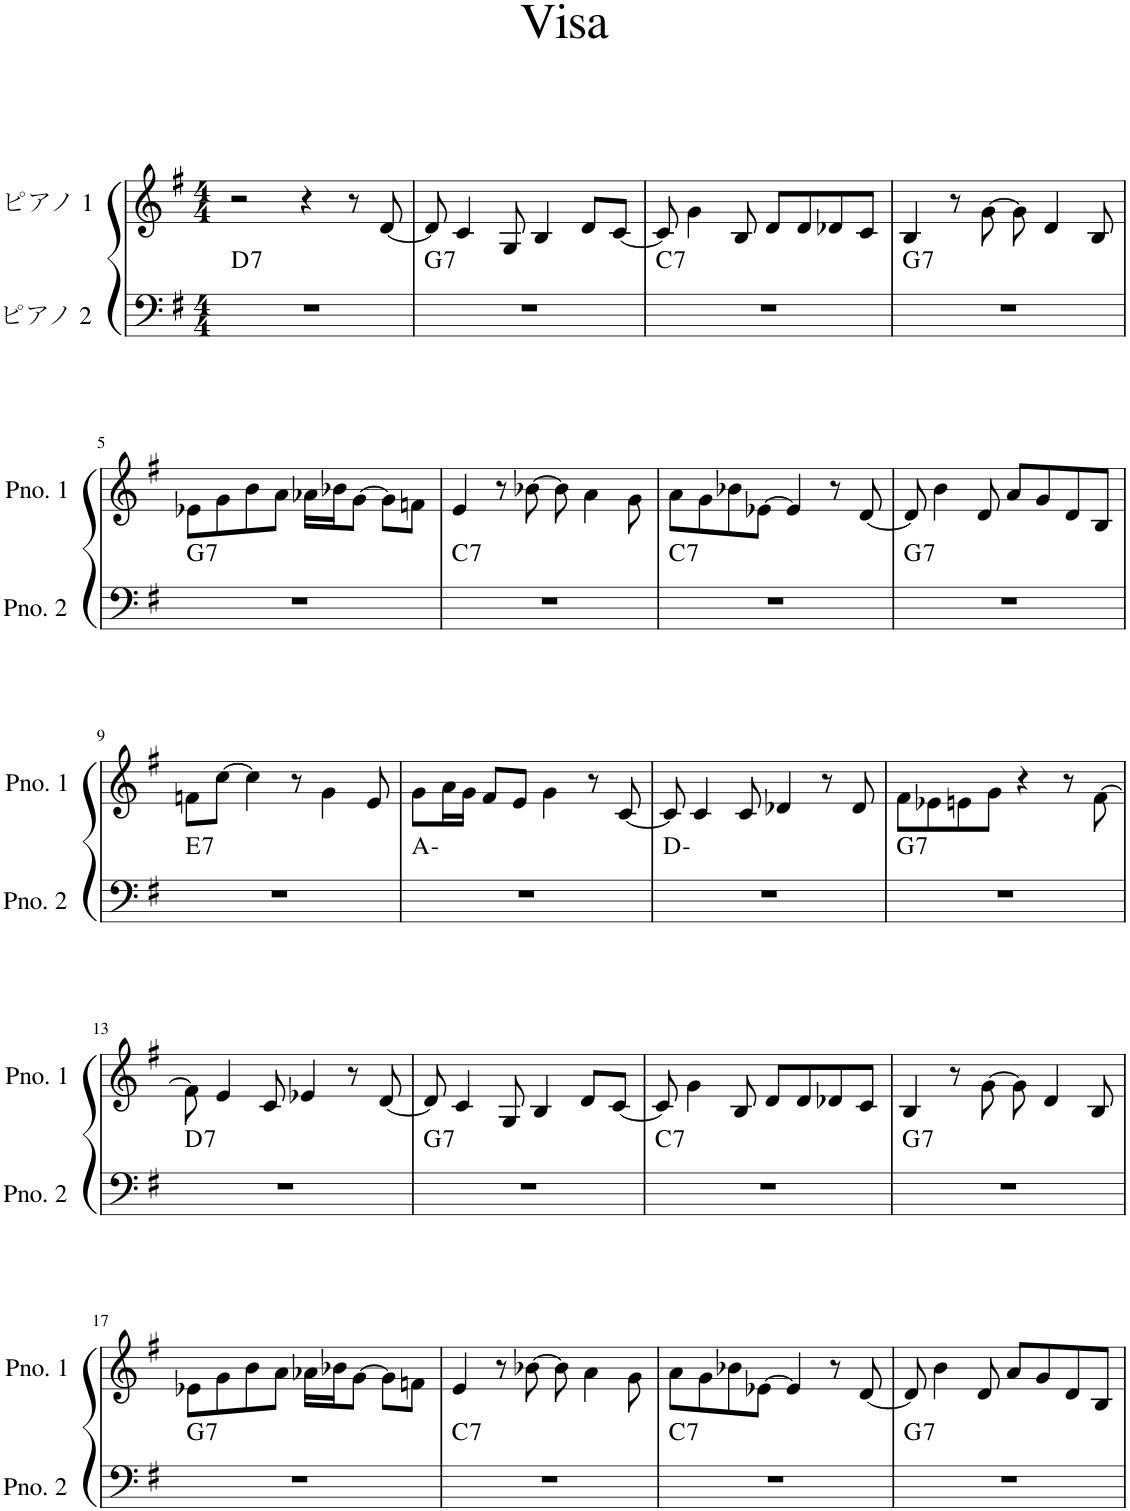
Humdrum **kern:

**kern	**harte	**kern
*part2	*part2	*part1
*staff2	*	*staff1
*I"ピアノ 2	*	*I"ピアノ 1
*clefF4	*	*clefG2
*k[f#]	*	*k[f#]
*M4/4	*	*M4/4
=1	=1	=1
!	!LO:H:kt=7	!
1r	D:7	2r
.	.	4r
.	.	8r
.	.	[8d/
=2	=2	=2
!	!LO:H:kt=7	!
1r	G:7	8d/]
.	.	4c/
.	.	8G/
.	.	4B/
.	.	8d/L
.	.	[8c/J
=3	=3	=3
!	!LO:H:kt=7	!
1r	C:7	8c/]
.	.	4g\
.	.	8B/
.	.	8d/L
.	.	8d/
.	.	8d-X/
.	.	8c/J
=4	=4	=4
!	!LO:H:kt=7	!
1r	G:7	4B/
.	.	8r
.	.	[8g\
.	.	8g\]
.	.	4d/
.	.	8B/
!!LO:LB:g=z
=5	=5	=5
!	!LO:H:kt=7	!
1r	G:7	8e-X\L
.	.	8g\
.	.	8b\
.	.	8a\J
.	.	16a-X\LL
.	.	16b-X\J
.	.	[8g\J
.	.	8g\L]
.	.	8fn\J
=6	=6	=6
!	!LO:H:kt=7	!
1r	C:7	4e/
.	.	8r
.	.	[8b-X\
.	.	8b-\]
.	.	4a\
.	.	8g\
=7	=7	=7
!	!LO:H:kt=7	!
1r	C:7	8a\L
.	.	8g\
.	.	8b-X\
.	.	[8e-X\J
.	.	4e-/]
.	.	8r
.	.	[8d/
=8	=8	=8
!	!LO:H:kt=7	!
1r	G:7	8d/]
.	.	4b\
.	.	8d/
.	.	8a/L
.	.	8g/
.	.	8d/
.	.	8B/J
!!LO:LB:g=z
=9	=9	=9
!	!LO:H:kt=7	!
1r	E:7	8fn\L
.	.	[8cc\J
.	.	4cc\]
.	.	8r
.	.	4g\
.	.	8e/
=10	=10	=10
1r	A:min	8g\L
.	.	16a\L
.	.	16g\JJ
.	.	8f#/L
.	.	8e/J
.	.	4g\
.	.	8r
.	.	[8c/
=11	=11	=11
1r	D:min	8c/]
.	.	4c/
.	.	8c/
.	.	4d-X/
.	.	8r
.	.	8d-/
=12	=12	=12
!	!LO:H:kt=7	!
1r	G:7	8f#\L
.	.	8e-X\
.	.	8en\
.	.	8g\J
.	.	4r
.	.	8r
.	.	[8f#\
!!LO:LB:g=z
=13	=13	=13
!	!LO:H:kt=7	!
1r	D:7	8f#\]
.	.	4e/
.	.	8c/
.	.	4e-X/
.	.	8r
.	.	[8d/
=14	=14	=14
!	!LO:H:kt=7	!
1r	G:7	8d/]
.	.	4c/
.	.	8G/
.	.	4B/
.	.	8d/L
.	.	[8c/J
=15	=15	=15
!	!LO:H:kt=7	!
1r	C:7	8c/]
.	.	4g\
.	.	8B/
.	.	8d/L
.	.	8d/
.	.	8d-X/
.	.	8c/J
=16	=16	=16
!	!LO:H:kt=7	!
1r	G:7	4B/
.	.	8r
.	.	[8g\
.	.	8g\]
.	.	4d/
.	.	8B/
!!LO:LB:g=z
=17	=17	=17
!	!LO:H:kt=7	!
1r	G:7	8e-X\L
.	.	8g\
.	.	8b\
.	.	8a\J
.	.	16a-X\LL
.	.	16b-X\J
.	.	[8g\J
.	.	8g\L]
.	.	8fn\J
=18	=18	=18
!	!LO:H:kt=7	!
1r	C:7	4e/
.	.	8r
.	.	[8b-X\
.	.	8b-\]
.	.	4a\
.	.	8g\
=19	=19	=19
!	!LO:H:kt=7	!
1r	C:7	8a\L
.	.	8g\
.	.	8b-X\
.	.	[8e-X\J
.	.	4e-/]
.	.	8r
.	.	[8d/
=20	=20	=20
!	!LO:H:kt=7	!
1r	G:7	8d/]
.	.	4b\
.	.	8d/
.	.	8a/L
.	.	8g/
.	.	8d/
.	.	8B/J
=	=	=
*-	*-	*-
